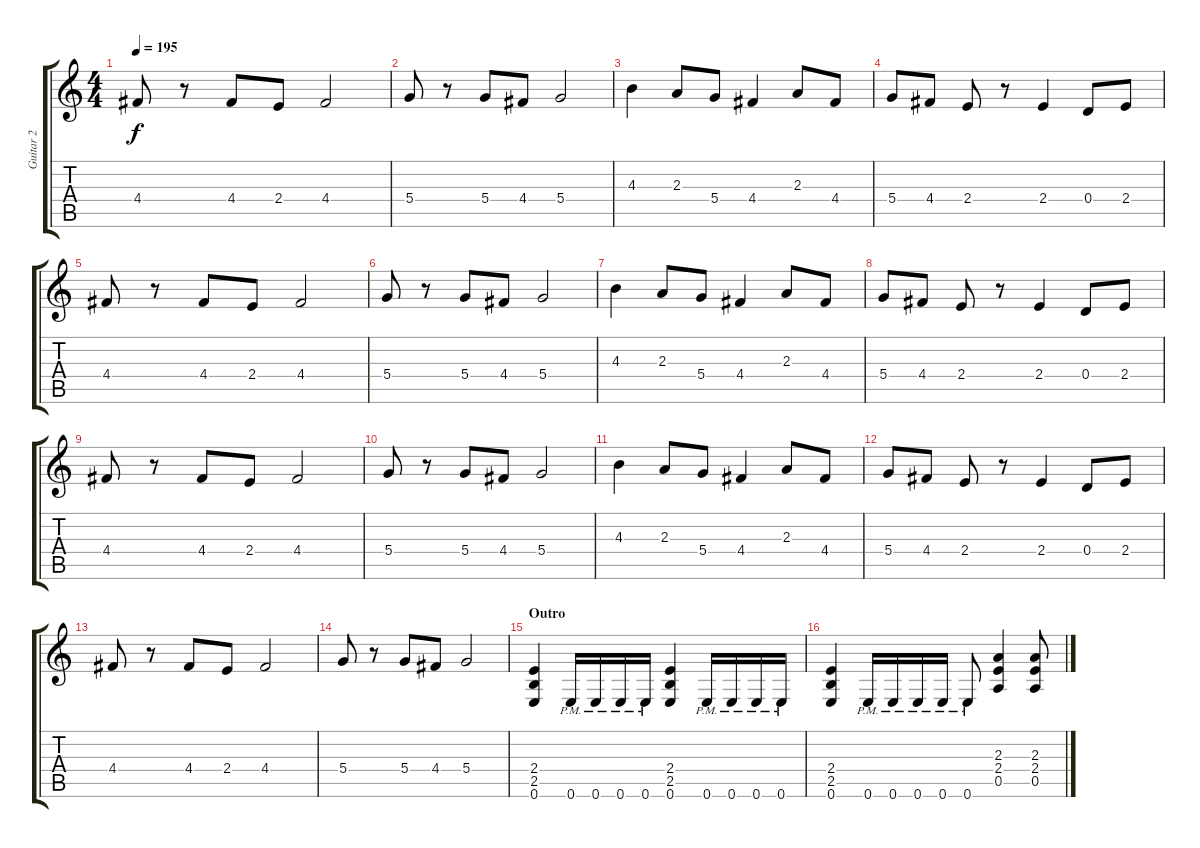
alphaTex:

\track ("Guitar 2" "Guitar 2") {instrument distortionguitar}
\staff {score tabs}
\tuning (E4 B3 G3 D3 A2 E2) {hide}
\ts (4 4)
\tempo 195
\clef g2
\ks c
4.4.8{dy f} r.8 4.4.8 2.4.8 4.4.2 |
5.4.8 r.8 5.4.8 4.4.8 5.4.2 |
4.3.4 2.3.8 5.4.8 4.4.4 2.3.8 4.4.8 |
5.4.8 4.4.8 2.4.8 r.8 2.4.4 0.4.8 2.4.8 |
4.4.8 r.8 4.4.8 2.4.8 4.4.2 |
5.4.8 r.8 5.4.8 4.4.8 5.4.2 |
4.3.4 2.3.8 5.4.8 4.4.4 2.3.8 4.4.8 |
5.4.8 4.4.8 2.4.8 r.8 2.4.4 0.4.8 2.4.8 |
4.4.8 r.8 4.4.8 2.4.8 4.4.2 |
5.4.8 r.8 5.4.8 4.4.8 5.4.2 |
4.3.4 2.3.8 5.4.8 4.4.4 2.3.8 4.4.8 |
5.4.8 4.4.8 2.4.8 r.8 2.4.4 0.4.8 2.4.8 |
4.4.8 r.8 4.4.8 2.4.8 4.4.2 |
5.4.8 r.8 5.4.8 4.4.8 5.4.2 |
\section ("" "Outro")
(2.4 2.5 0.6).4{volume 12} 0.6{pm}.16 0.6{pm}.16 0.6{pm}.16 0.6{pm}.16 (2.4 2.5 0.6).4 0.6{pm}.16 0.6{pm}.16 0.6{pm}.16 0.6{pm}.16 |
(2.4 2.5 0.6).4 0.6{pm}.16 0.6{pm}.16 0.6{pm}.16 0.6{pm}.16 0.6{pm}.8 (2.3 2.4 0.5).4 (2.3 2.4 0.5).8
